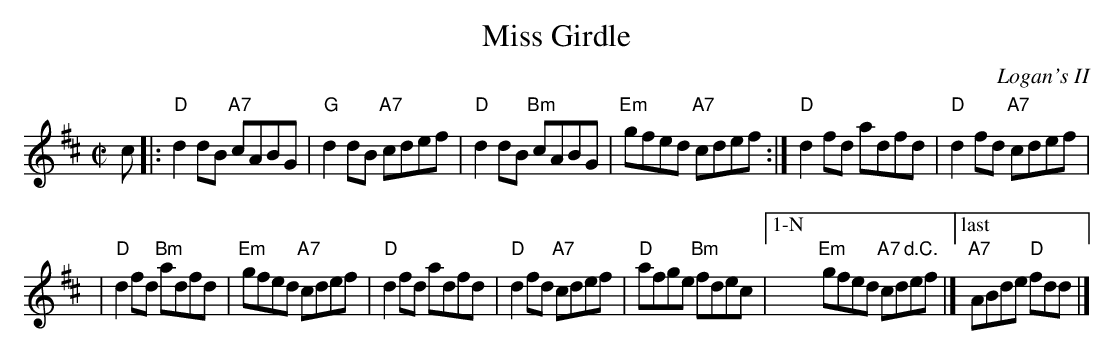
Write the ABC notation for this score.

X:1
T: Miss Girdle
O: Logan's II
M: C|
L: 1/8
K: D
c \
|: "D"d2dB "A7"cABG | "G"d2dB "A7"cdef \
| "D"d2dB "Bm"cABG | "Em"gfed "A7"cdef \
:| "D"d2fd adfd | "D"d2fd "A7"cdef |
| "D"d2fd "Bm"adfd | "Em"gfed "A7"cdef \
| "D"d2fd adfd | "D"d2fd "A7"cdef \
| "D"afge "Bm"fdec |["1-N" "Em"gfed "A7"cd"d.C."ef |]["last" "A7"ABde "D"fdd |]
